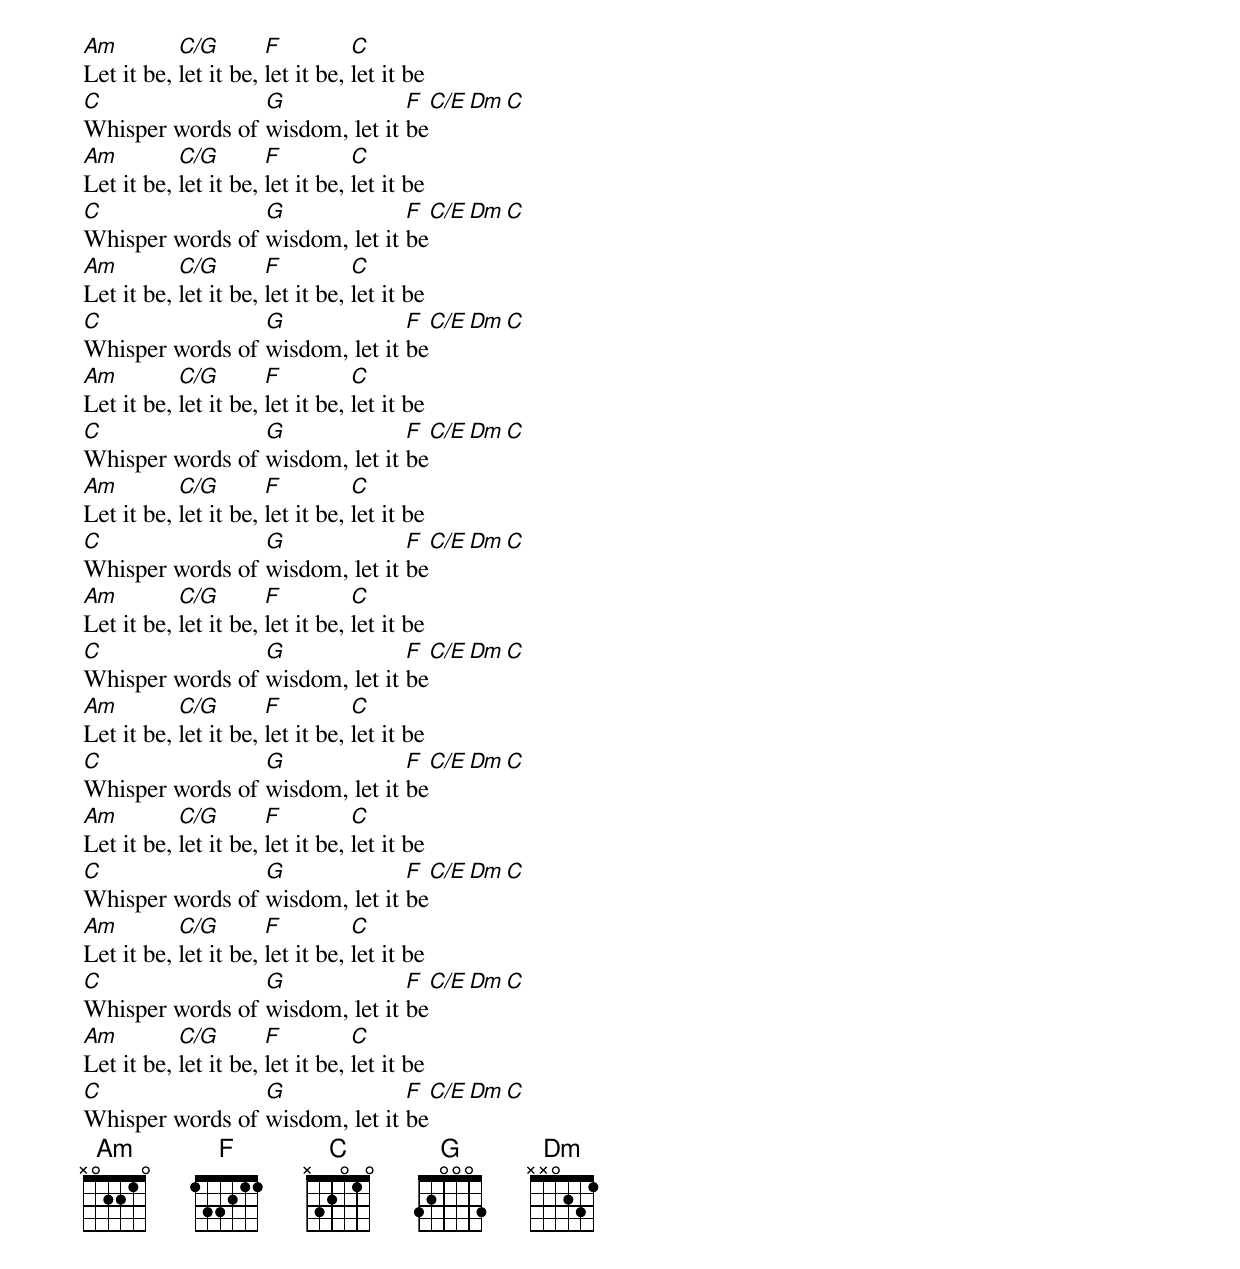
Am         C/G        F          C
Let it be, let it be, let it be, let it be
C                G              F  C/E Dm C
Whisper words of wisdom, let it be
Am         C/G        F          C
Let it be, let it be, let it be, let it be
C                G              F  C/E Dm C
Whisper words of wisdom, let it be
Am         C/G        F          C
Let it be, let it be, let it be, let it be
C                G              F  C/E Dm C
Whisper words of wisdom, let it be
Am         C/G        F          C
Let it be, let it be, let it be, let it be
C                G              F  C/E Dm C
Whisper words of wisdom, let it be
Am         C/G        F          C
Let it be, let it be, let it be, let it be
C                G              F  C/E Dm C
Whisper words of wisdom, let it be
Am         C/G        F          C
Let it be, let it be, let it be, let it be
C                G              F  C/E Dm C
Whisper words of wisdom, let it be
Am         C/G        F          C
Let it be, let it be, let it be, let it be
C                G              F  C/E Dm C
Whisper words of wisdom, let it be
Am         C/G        F          C
Let it be, let it be, let it be, let it be
C                G              F  C/E Dm C
Whisper words of wisdom, let it be
Am         C/G        F          C
Let it be, let it be, let it be, let it be
C                G              F  C/E Dm C
Whisper words of wisdom, let it be
Am         C/G        F          C
Let it be, let it be, let it be, let it be
C                G              F  C/E Dm C
Whisper words of wisdom, let it be
